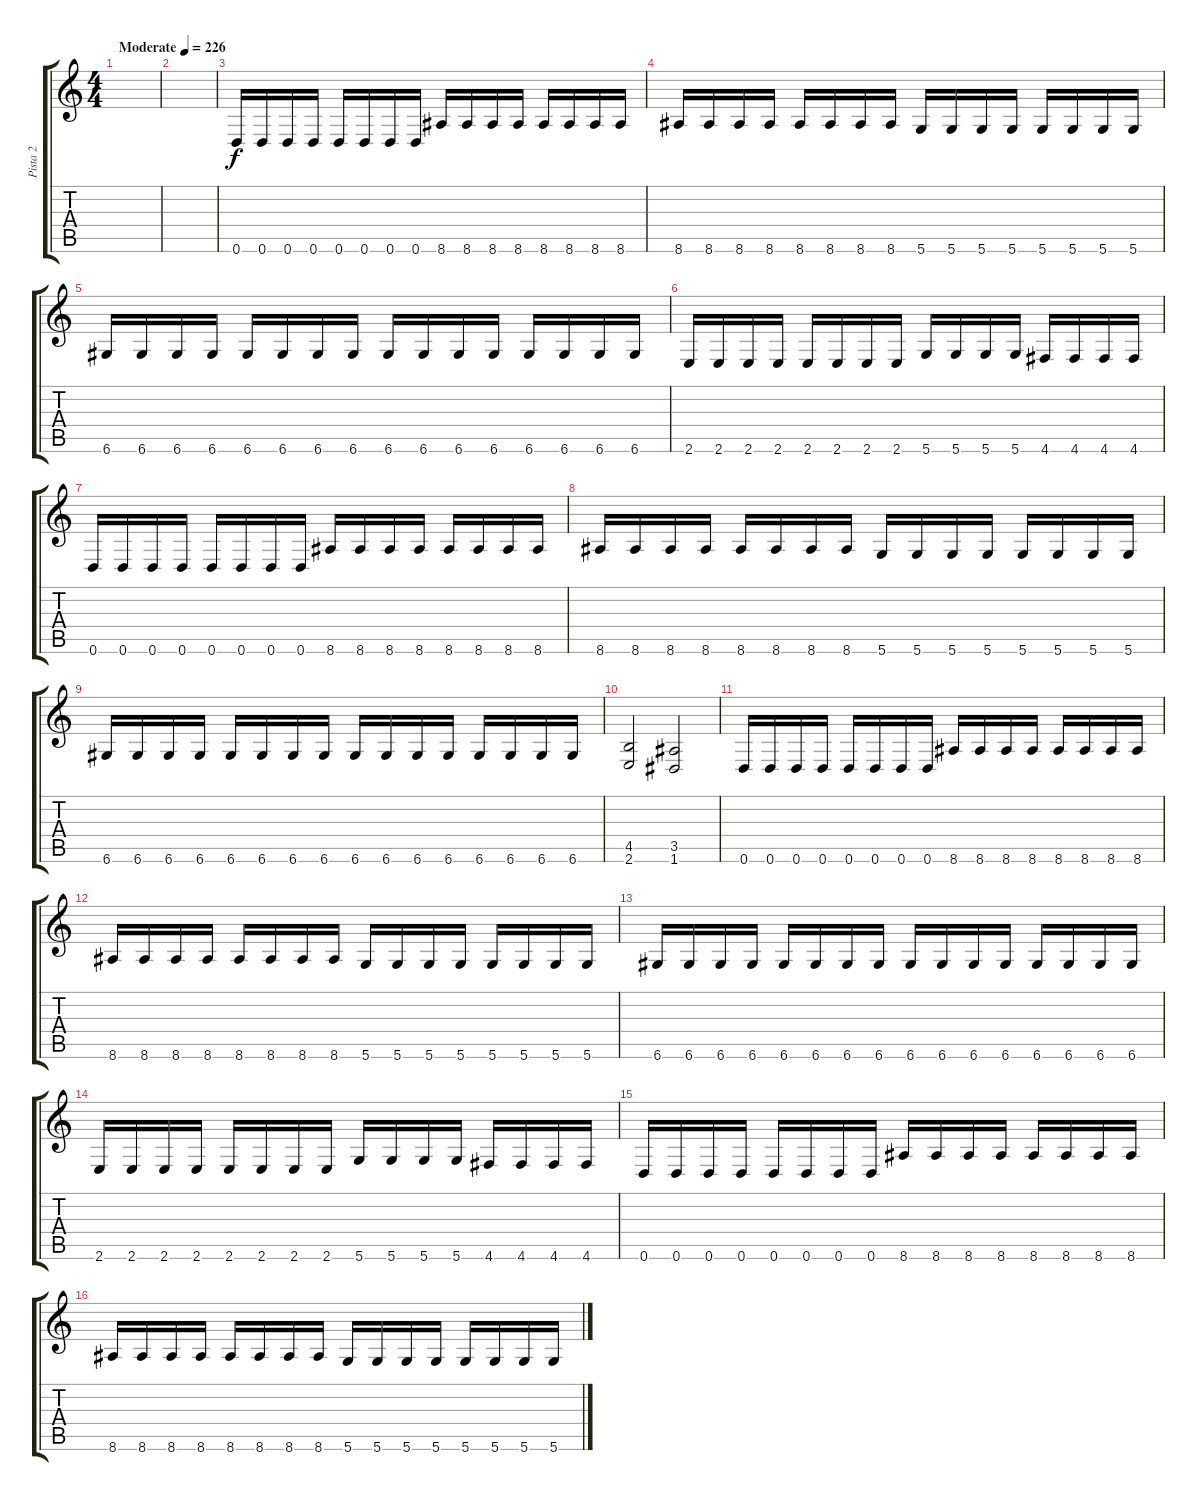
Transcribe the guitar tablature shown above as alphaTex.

\track ("Pista 2" "Pista 2") {instrument overdrivenguitar}
\staff {score tabs}
\tuning (D4 A3 F3 C3 G2 D2) {hide}
\ts (4 4)
\tempo (226 "Moderate")
\clef g2
\ks c
|
|
0.6.16 0.6.16 0.6.16 0.6.16 0.6.16 0.6.16 0.6.16 0.6.16 8.6.16 8.6.16 8.6.16 8.6.16 8.6.16 8.6.16 8.6.16 8.6.16 |
8.6.16 8.6.16 8.6.16 8.6.16 8.6.16 8.6.16 8.6.16 8.6.16 5.6.16 5.6.16 5.6.16 5.6.16 5.6.16 5.6.16 5.6.16 5.6.16 |
6.6.16 6.6.16 6.6.16 6.6.16 6.6.16 6.6.16 6.6.16 6.6.16 6.6.16 6.6.16 6.6.16 6.6.16 6.6.16 6.6.16 6.6.16 6.6.16 |
2.6.16 2.6.16 2.6.16 2.6.16 2.6.16 2.6.16 2.6.16 2.6.16 5.6.16 5.6.16 5.6.16 5.6.16 4.6.16 4.6.16 4.6.16 4.6.16 |
0.6.16 0.6.16 0.6.16 0.6.16 0.6.16 0.6.16 0.6.16 0.6.16 8.6.16 8.6.16 8.6.16 8.6.16 8.6.16 8.6.16 8.6.16 8.6.16 |
8.6.16 8.6.16 8.6.16 8.6.16 8.6.16 8.6.16 8.6.16 8.6.16 5.6.16 5.6.16 5.6.16 5.6.16 5.6.16 5.6.16 5.6.16 5.6.16 |
6.6.16 6.6.16 6.6.16 6.6.16 6.6.16 6.6.16 6.6.16 6.6.16 6.6.16 6.6.16 6.6.16 6.6.16 6.6.16 6.6.16 6.6.16 6.6.16 |
(4.5 2.6).2 (3.5 1.6).2 |
0.6.16 0.6.16 0.6.16 0.6.16 0.6.16 0.6.16 0.6.16 0.6.16 8.6.16 8.6.16 8.6.16 8.6.16 8.6.16 8.6.16 8.6.16 8.6.16 |
8.6.16 8.6.16 8.6.16 8.6.16 8.6.16 8.6.16 8.6.16 8.6.16 5.6.16 5.6.16 5.6.16 5.6.16 5.6.16 5.6.16 5.6.16 5.6.16 |
6.6.16 6.6.16 6.6.16 6.6.16 6.6.16 6.6.16 6.6.16 6.6.16 6.6.16 6.6.16 6.6.16 6.6.16 6.6.16 6.6.16 6.6.16 6.6.16 |
2.6.16 2.6.16 2.6.16 2.6.16 2.6.16 2.6.16 2.6.16 2.6.16 5.6.16 5.6.16 5.6.16 5.6.16 4.6.16 4.6.16 4.6.16 4.6.16 |
0.6.16 0.6.16 0.6.16 0.6.16 0.6.16 0.6.16 0.6.16 0.6.16 8.6.16 8.6.16 8.6.16 8.6.16 8.6.16 8.6.16 8.6.16 8.6.16 |
8.6.16 8.6.16 8.6.16 8.6.16 8.6.16 8.6.16 8.6.16 8.6.16 5.6.16 5.6.16 5.6.16 5.6.16 5.6.16 5.6.16 5.6.16 5.6.16
